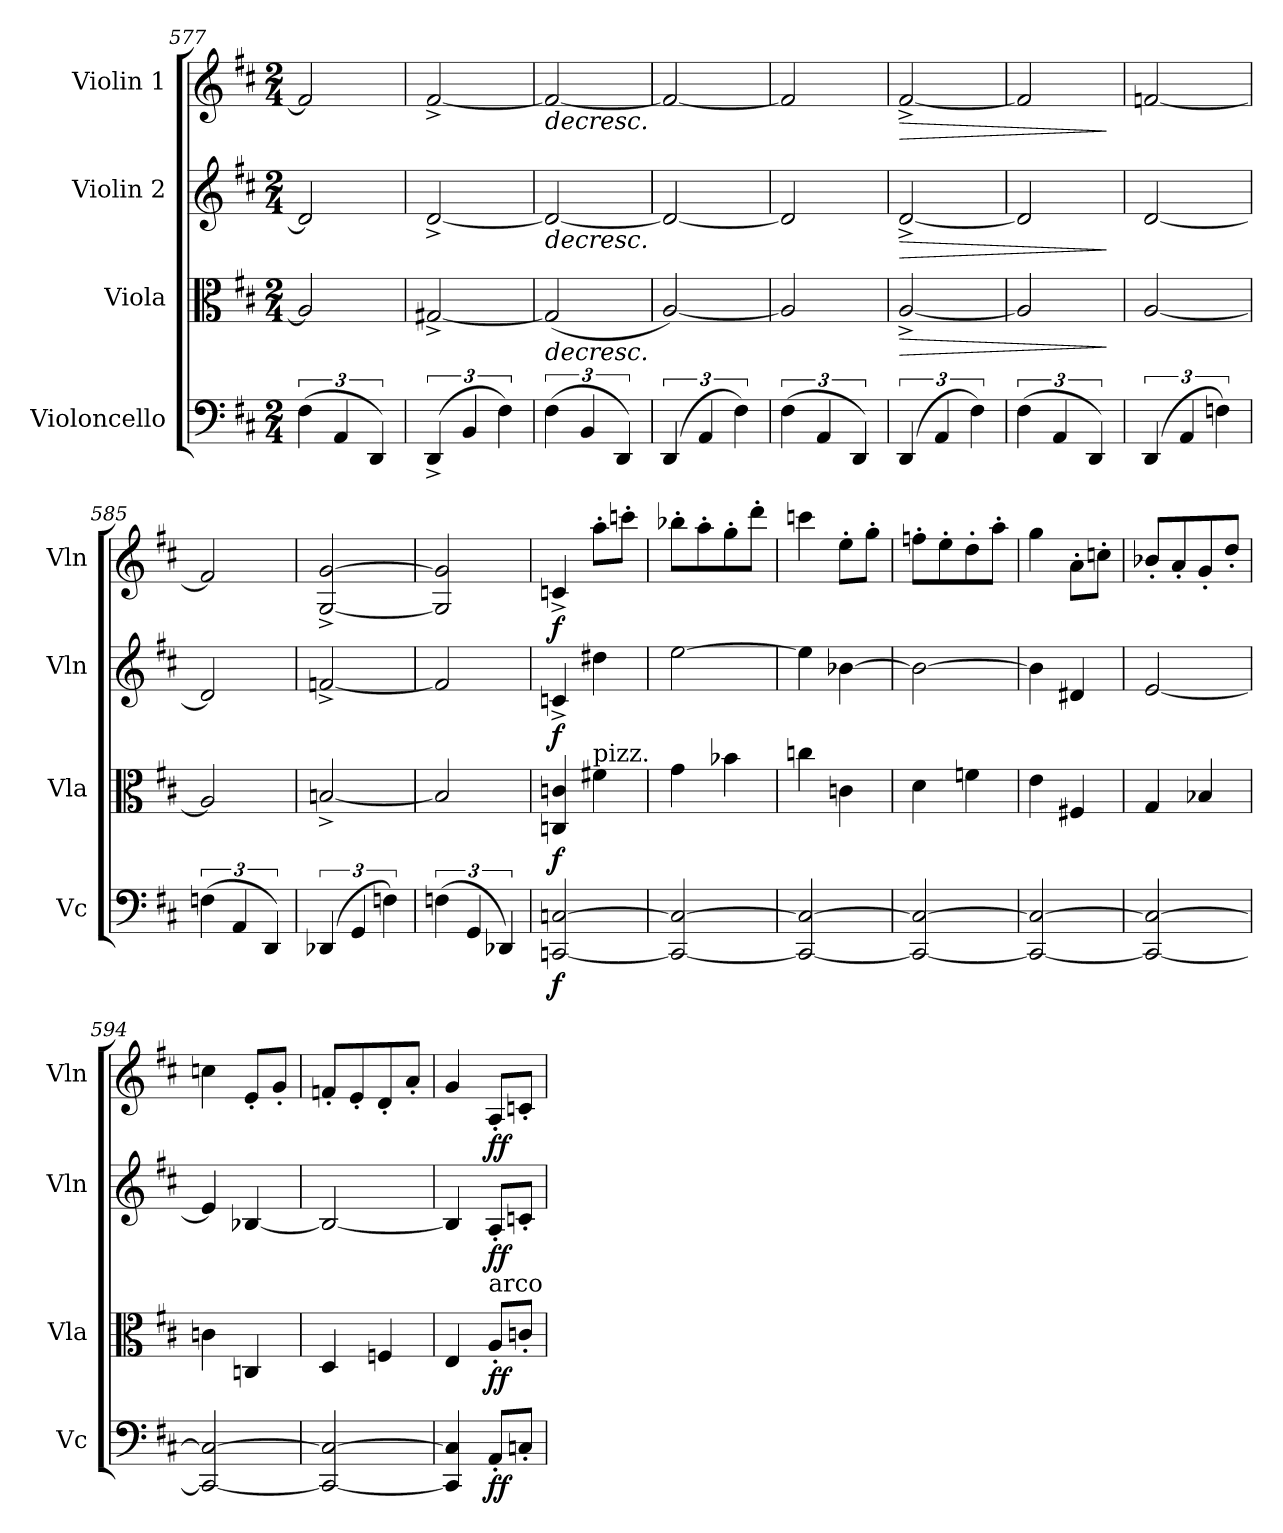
**kern	**dynam	**kern	**dynam	**kern	**dynam	**kern	**dynam
*part4	*part4	*part3	*part3	*part2	*part2	*part1	*part1
*staff4	*staff4	*staff3	*staff3	*staff2	*staff2	*staff1	*staff1
*I"Violoncello	*	*I"Viola	*	*I"Violin 2	*	*I"Violin 1	*
*I'Vc	*	*I'Vla	*	*I'Vln	*	*I'Vln	*
*clefF4	*	*clefC3	*	*clefG2	*	*clefG2	*
*k[f#c#]	*	*k[f#c#]	*	*k[f#c#]	*	*k[f#c#]	*
*M2/4	*	*M2/4	*	*M2/4	*	*M2/4	*
=577	=577	=577	=577	=577	=577	=577	=577
(6F#\	.	2A/]	.	2d/]	.	2f#/]	.
6AA/	.	.	.	.	.	.	.
6DD/)	.	.	.	.	.	.	.
=578	=578	=578	=578	=578	=578	=578	=578
(6DD^>/	.	[2G#X^>/	.	[2d^>/	.	[2f#^>/	.
6BB/	.	.	.	.	.	.	.
6F#\)	.	.	.	.	.	.	.
=579	=579	=579	=579	=579	=579	=579	=579
!	!	!	!LO:HP:b	!	!LO:HP:b	!	!LO:HP:b
(6F#\	.	(2G#/]	>	2d/_	>	2f#/_	>
6BB/	.	.	.	.	.	.	.
6DD/)	.	.	.	.	.	.	.
=580	=580	=580	=580	=580	=580	=580	=580
(6DD/	.	[2A/)	.	2d/_	.	2f#/_	.
6AA/	.	.	.	.	.	.	.
6F#\)	.	.	.	.	.	.	.
=581	=581	=581	=581	=581	=581	=581	=581
(6F#\	.	2A/]	.	2d/]	.	2f#/]	.
6AA/	.	.	.	.	.	.	.
6DD/)	.	.	.	.	.	.	.
=582	=582	=582	=582	=582	=582	=582	=582
!	!	!	!LO:HP:b	!	!LO:HP:b	!	!LO:HP:b
(6DD/	.	[2A^>/	>	[2d^>/	>	[2f#^>/	>
6AA/	.	.	.	.	.	.	.
6F#\)	.	.	.	.	.	.	.
=583	=583	=583	=583	=583	=583	=583	=583
(6F#\	.	2A/]	.	2d/]	.	2f#/]	.
6AA/	.	.	.	.	.	.	.
6DD/)	.	.	.	.	.	.	.
.	.	.	]	.	]	.	]
=584	=584	=584	=584	=584	=584	=584	=584
(6DD/	.	[2A/	.	[2d/	.	[2fn/	.
6AA/	.	.	.	.	.	.	.
6Fn\)	.	.	.	.	.	.	.
!!LO:LB:g=z
=585	=585	=585	=585	=585	=585	=585	=585
(6Fn\	.	2A/]	.	2d/]	.	2f/]	.
6AA/	.	.	.	.	.	.	.
6DD/)	.	.	.	.	.	.	.
=586	=586	=586	=586	=586	=586	=586	=586
(6DD-X/	.	[2Bn^>/	.	[2fn^>/	.	[2G/^> [2g/^>	.
6GG/	.	.	.	.	.	.	.
6Fn\)	.	.	.	.	.	.	.
=587	=587	=587	=587	=587	=587	=587	=587
(6Fn\	.	2B/]	.	2f/]	.	2G/] 2g/]	.
6GG/	.	.	.	.	.	.	.
6DD-X/)	.	.	.	.	.	.	.
.	.	.	]	.	]	.	]
=588	=588	=588	=588	=588	=588	=588	=588
!	!LO:DY:b	!	!LO:DY:b	!	!LO:DY:b	!	!LO:DY:b
[2CCn/ [2Cn/	f	4Cn/ 4cn/	f	4cn^/	f	4cn^/	f
!	!	!LO:TX:a:t=pizz.	!	!	!	!	!
.	.	4f#X\	.	4dd#X\	.	8aa'\L	.
.	.	.	.	.	.	8cccn'\J	.
=589	=589	=589	=589	=589	=589	=589	=589
2CC/_ 2C/_	.	4g\	.	[2ee\	.	8bb-X'\L	.
.	.	.	.	.	.	8aa'\	.
.	.	4b-X\	.	.	.	8gg'\	.
.	.	.	.	.	.	8ddd'\J	.
=590	=590	=590	=590	=590	=590	=590	=590
2CC/_ 2C/_	.	4ccn\	.	4ee\]	.	4cccn\	.
.	.	4cn\	.	[4b-X\	.	8ee'\L	.
.	.	.	.	.	.	8gg'\J	.
=591	=591	=591	=591	=591	=591	=591	=591
2CC/_ 2C/_	.	4d\	.	2b-\_	.	8ffn'\L	.
.	.	.	.	.	.	8ee'\	.
.	.	4fn\	.	.	.	8dd'\	.
.	.	.	.	.	.	8aa'\J	.
=592	=592	=592	=592	=592	=592	=592	=592
2CC/_ 2C/_	.	4e\	.	4b-\]	.	4gg\	.
.	.	4F#X/	.	4d#X/	.	8a'\L	.
.	.	.	.	.	.	8ccn'\J	.
=593	=593	=593	=593	=593	=593	=593	=593
2CC/_ 2C/_	.	4G/	.	[2e/	.	8b-X'/L	.
.	.	.	.	.	.	8a'/	.
.	.	4B-X/	.	.	.	8g'/	.
.	.	.	.	.	.	8dd'/J	.
!!LO:LB:g=z
=594	=594	=594	=594	=594	=594	=594	=594
2CCn/_ 2Cn/_	.	4cn\	.	4e/]	.	4ccn\	.
.	.	4Cn/	.	[4B-X/	.	8e'/L	.
.	.	.	.	.	.	8g'/J	.
=595	=595	=595	=595	=595	=595	=595	=595
2CC/_ 2C/_	.	4D/	.	2B-/_	.	8fn'/L	.
.	.	.	.	.	.	8e'/	.
.	.	4Fn/	.	.	.	8d'/	.
.	.	.	.	.	.	8a'/J	.
=596	=596	=596	=596	=596	=596	=596	=596
4CC/] 4C/]	.	4E/	.	4B-/]	.	4g/	.
!	!	!LO:TX:a:t=arco	!	!	!	!	!
!	!LO:DY:b	!	!LO:DY:b	!	!LO:DY:b	!	!LO:DY:b
8AA'/L	ff	8A'/L	ff	8A'/L	ff	8A'/L	ff
8Cn'/J	.	8cn'/J	.	8cn'/J	.	8cn'/J	.
=	=	=	=	=	=	=	=
*-	*-	*-	*-	*-	*-	*-	*-
